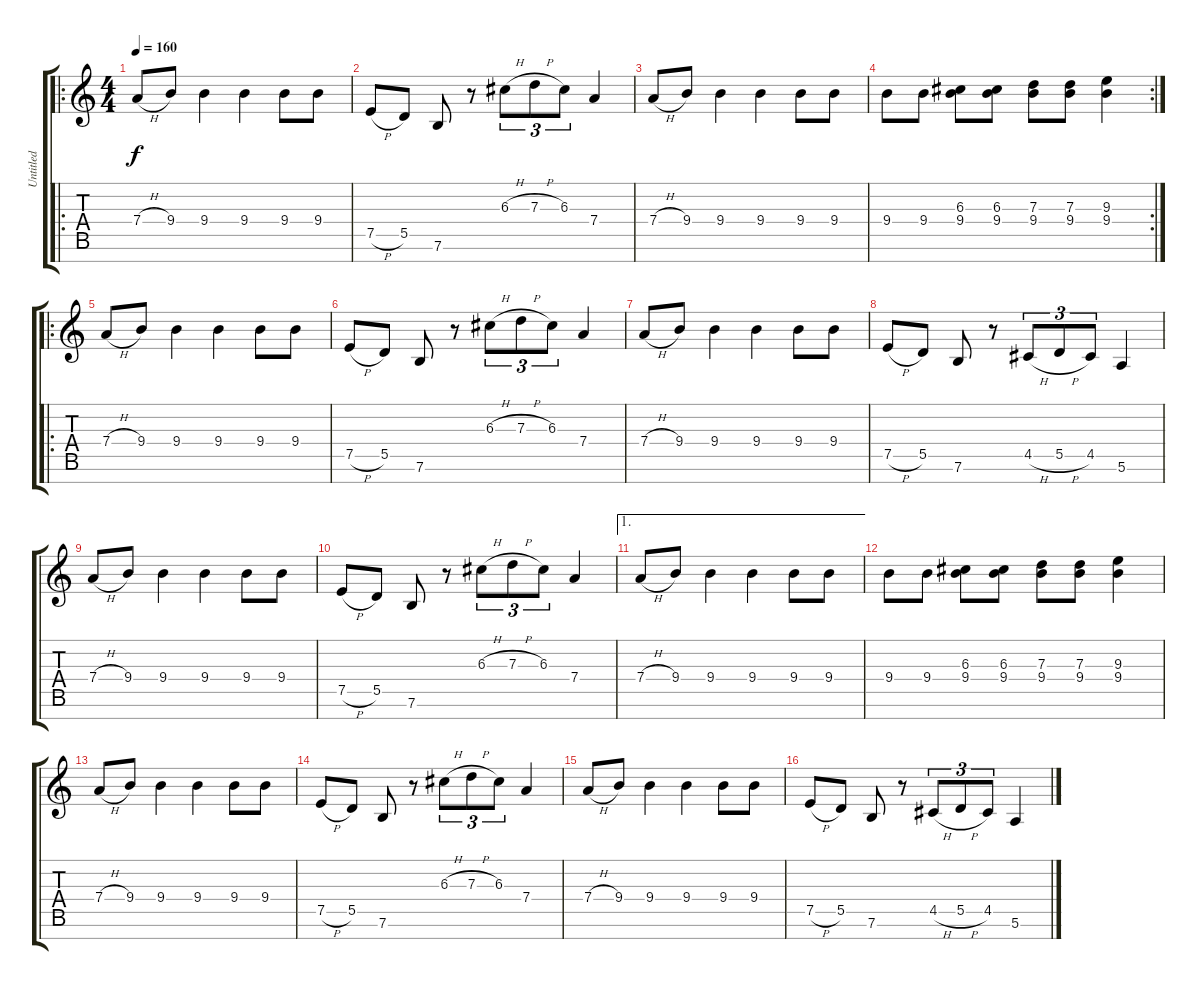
\track ("Untitled" "Untitled") {instrument distortionguitar}
\staff {score tabs}
\tuning (E4 B3 G3 D3 A2 E2 B1) {hide}
\ro
\ts (4 4)
\tempo 160
\clef g2
\ks c
7.4{h}.8{dy f instrument distortionguitar} 9.4.8 9.4.4 9.4.4 9.4.8 9.4.8 |
7.5{h}.8 5.5.8 7.6.8 r.8 6.3{h}.8{tu (3 2)} 7.3{h}.8{tu (3 2)} 6.3.8{tu (3 2)} 7.4.4 |
7.4{h}.8 9.4.8 9.4.4 9.4.4 9.4.8 9.4.8 |
\rc 2
9.4.8 9.4.8 (6.3 9.4).8 (6.3 9.4).8 (7.3 9.4).8 (7.3 9.4).8 (9.3 9.4).4 |
\ro
7.4{h}.8 9.4.8 9.4.4 9.4.4 9.4.8 9.4.8 |
7.5{h}.8 5.5.8 7.6.8 r.8 6.3{h}.8{tu (3 2)} 7.3{h}.8{tu (3 2)} 6.3.8{tu (3 2)} 7.4.4 |
7.4{h}.8 9.4.8 9.4.4 9.4.4 9.4.8 9.4.8 |
7.5{h}.8 5.5.8 7.6.8 r.8 4.5{h}.8{tu (3 2)} 5.5{h}.8{tu (3 2)} 4.5.8{tu (3 2)} 5.6.4 |
7.4{h}.8 9.4.8 9.4.4 9.4.4 9.4.8 9.4.8 |
7.5{h}.8 5.5.8 7.6.8 r.8 6.3{h}.8{tu (3 2)} 7.3{h}.8{tu (3 2)} 6.3.8{tu (3 2)} 7.4.4 |
\ae 1
7.4{h}.8 9.4.8 9.4.4 9.4.4 9.4.8 9.4.8 |
9.4.8 9.4.8 (6.3 9.4).8 (6.3 9.4).8 (7.3 9.4).8 (7.3 9.4).8 (9.3 9.4).4 |
7.4{h}.8 9.4.8 9.4.4 9.4.4 9.4.8 9.4.8 |
7.5{h}.8 5.5.8 7.6.8 r.8 6.3{h}.8{tu (3 2)} 7.3{h}.8{tu (3 2)} 6.3.8{tu (3 2)} 7.4.4 |
7.4{h}.8 9.4.8 9.4.4 9.4.4 9.4.8 9.4.8 |
7.5{h}.8 5.5.8 7.6.8 r.8 4.5{h}.8{tu (3 2)} 5.5{h}.8{tu (3 2)} 4.5.8{tu (3 2)} 5.6.4
